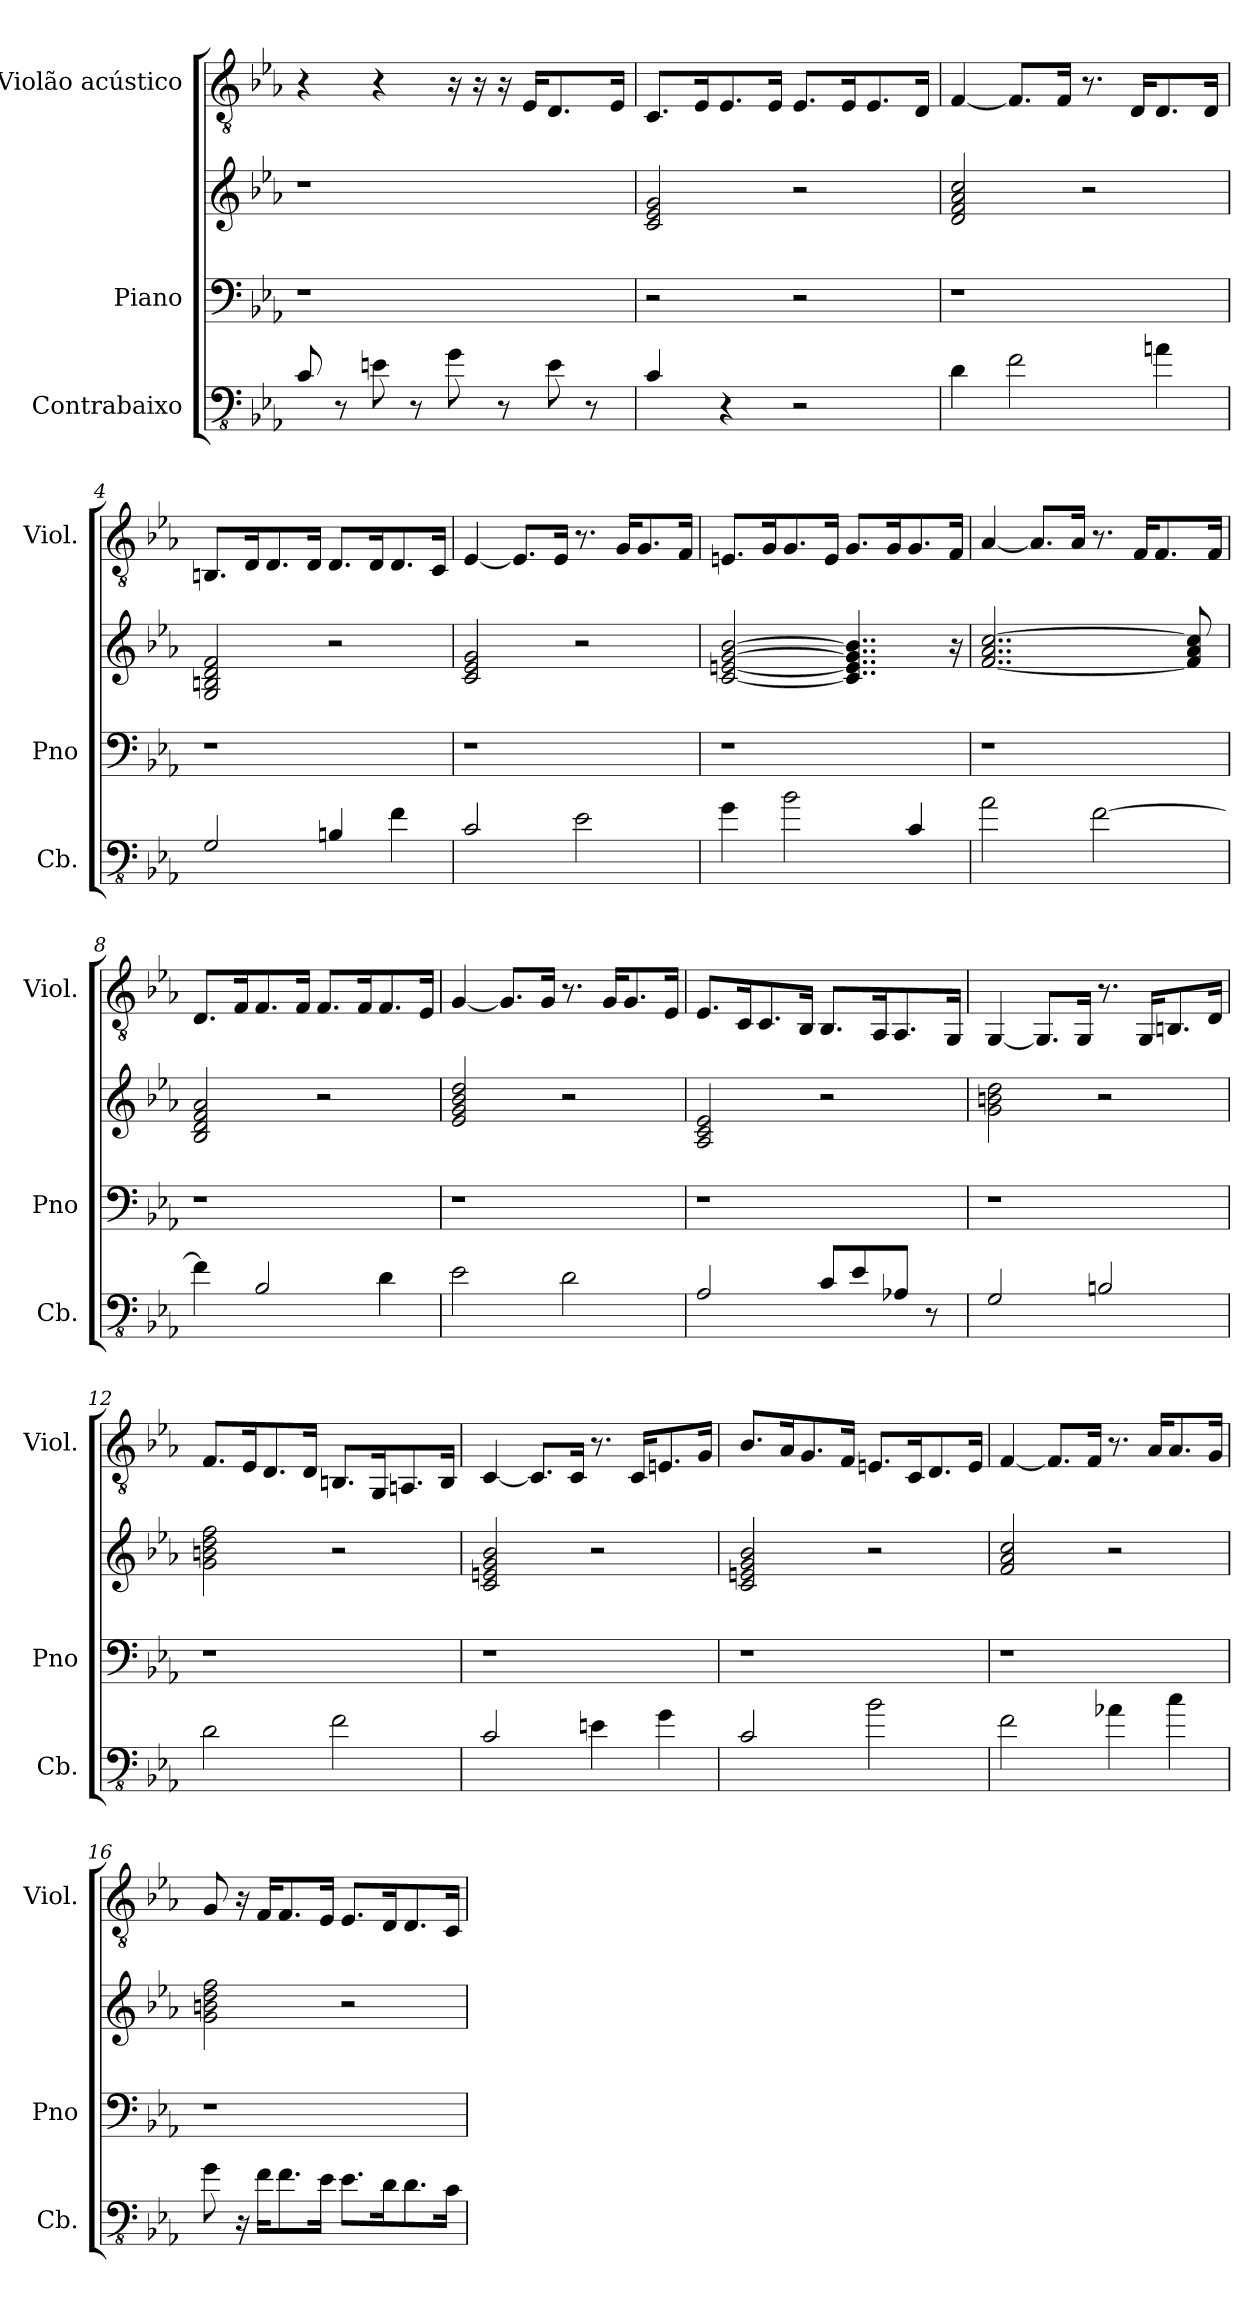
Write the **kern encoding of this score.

**kern	**kern	**kern	**kern
*part3	*part2	*part2	*part1
*staff4	*staff3	*staff2	*staff1
*I"Contrabaixo	*I"Piano	*	*I"Violão acústico
*I'Cb.	*I'Pno	*	*I'Viol.
*clefFv4	*clefF4	*clefG2	*clefGv2
*ITrd7c12	*	*	*
*k[b-e-a-]	*k[b-e-a-]	*k[b-e-a-]	*k[b-e-a-]
=1	=1	=1	=1
8CC/	1r	1r	4r
8r	.	.	.
8EEn\	.	.	4r
8r	.	.	.
8GG\	.	.	16r
.	.	.	16r
8r	.	.	16r
.	.	.	16E-/KL
8EE\	.	.	8.D/
8r	.	.	.
.	.	.	16E-/Jk
=2	=2	=2	=2
4CC/	2r	2c/ 2e-/ 2g/	8.C/L
.	.	.	16E-/K
4r	.	.	8.E-/
.	.	.	16E-/Jk
2r	2r	2r	8.E-/L
.	.	.	16E-/K
.	.	.	8.E-/
.	.	.	16D/Jk
=3	=3	=3	=3
4DD\	1r	2d/ 2f/ 2a-/ 2cc/	[4F/
2FF\	.	.	8.F/L]
.	.	.	16F/Jk
.	.	2r	8.r
.	.	.	16D/KL
4AAn\	.	.	8.D/
.	.	.	16D/Jk
!!LO:LB:g=z
=4	=4	=4	=4
2GGG/	1r	2G/ 2Bn/ 2d/ 2f/	8.BBn/L
.	.	.	16D/K
.	.	.	8.D/
.	.	.	16D/Jk
4BBBn/	.	2r	8.D/L
.	.	.	16D/K
4FF\	.	.	8.D/
.	.	.	16C/Jk
=5	=5	=5	=5
2CC/	1r	2c/ 2e-/ 2g/	[4E-/
.	.	.	8.E-/L]
.	.	.	16E-/Jk
2EE-\	.	2r	8.r
.	.	.	16G/KL
.	.	.	8.G/
.	.	.	16F/Jk
=6	=6	=6	=6
4GG\	1r	[2c/ [2en/ [2g/ [2b-/	8.En/L
.	.	.	16G/K
2BB-\	.	.	8.G/
.	.	.	16E/Jk
.	.	4..c/] 4..e/] 4..g/] 4..b-/]	8.G/L
.	.	.	16G/K
4CC/	.	.	8.G/
.	.	16r	16F/Jk
=7	=7	=7	=7
2AA-\	1r	[2..f/ 2..a-/ [2..cc/	[4A-/
.	.	.	8.A-/L]
.	.	.	16A-/Jk
[2FF\	.	.	8.r
.	.	.	16F/KL
.	.	.	8.F/
.	.	8f/] 8a-/ 8cc/]	.
.	.	.	16F/Jk
!!LO:PB:g=z
=8	=8	=8	=8
4FF\]	1r	2B-/ 2d/ 2f/ 2a-/	8.D/L
.	.	.	16F/K
2BBB-/	.	.	8.F/
.	.	.	16F/Jk
.	.	2r	8.F/L
.	.	.	16F/K
4DD\	.	.	8.F/
.	.	.	16E-/Jk
=9	=9	=9	=9
2EE-\	1r	2e-/ 2g/ 2b-/ 2dd/	[4G/
.	.	.	8.G/L]
.	.	.	16G/Jk
2DD\	.	2r	8.r
.	.	.	16G/KL
.	.	.	8.G/
.	.	.	16E-/Jk
=10	=10	=10	=10
2AAA-/	1r	2A-/ 2c/ 2e-/	8.E-/L
.	.	.	16C/K
.	.	.	8.C/
.	.	.	16BB-/Jk
8CC/L	.	2r	8.BB-/L
8EE-/	.	.	.
.	.	.	16AA-/K
8AAA-X/J	.	.	8.AA-/
8r	.	.	.
.	.	.	16GG/Jk
=11	=11	=11	=11
2GGG/	1r	2g\ 2bn\ 2dd\	[4GG/
.	.	.	8.GG/L]
.	.	.	16GG/Jk
2BBBn/	.	2r	8.r
.	.	.	16GG/KL
.	.	.	8.BBn/
.	.	.	16D/Jk
!!LO:LB:g=z
=12	=12	=12	=12
2DD\	1r	2g\ 2bn\ 2dd\ 2ff\	8.F/L
.	.	.	16E-/K
.	.	.	8.D/
.	.	.	16D/Jk
2FF\	.	2r	8.BBn/L
.	.	.	16GG/K
.	.	.	8.AAn/
.	.	.	16BB/Jk
=13	=13	=13	=13
2CC/	1r	2c/ 2en/ 2g/ 2b-/	[4C/
.	.	.	8.C/L]
.	.	.	16C/Jk
4EEn\	.	2r	8.r
.	.	.	16C/KL
4GG\	.	.	8.En/
.	.	.	16G/Jk
=14	=14	=14	=14
2CC/	1r	2c/ 2en/ 2g/ 2b-/	8.B-/L
.	.	.	16A-/K
.	.	.	8.G/
.	.	.	16F/Jk
2BB-\	.	2r	8.En/L
.	.	.	16C/K
.	.	.	8.D/
.	.	.	16E/Jk
!!LO:LB:g=z
=15	=15	=15	=15
2FF\	1r	2f/ 2a-/ 2cc/	[4F/
.	.	.	8.F/L]
.	.	.	16F/Jk
4AA-X\	.	2r	8.r
.	.	.	16A-/KL
4C\	.	.	8.A-/
.	.	.	16G/Jk
=16	=16	=16	=16
8GG\	1r	2g\ 2bn\ 2dd\ 2ff\	8G/
16r	.	.	16r
16FF\KL	.	.	16F/KL
8.FF\	.	.	8.F/
16EE-\Jk	.	.	16E-/Jk
8.EE-\L	.	2r	8.E-/L
16DD\K	.	.	16D/K
8.DD\	.	.	8.D/
16CC\Jk	.	.	16C/Jk
=	=	=	=
*-	*-	*-	*-
